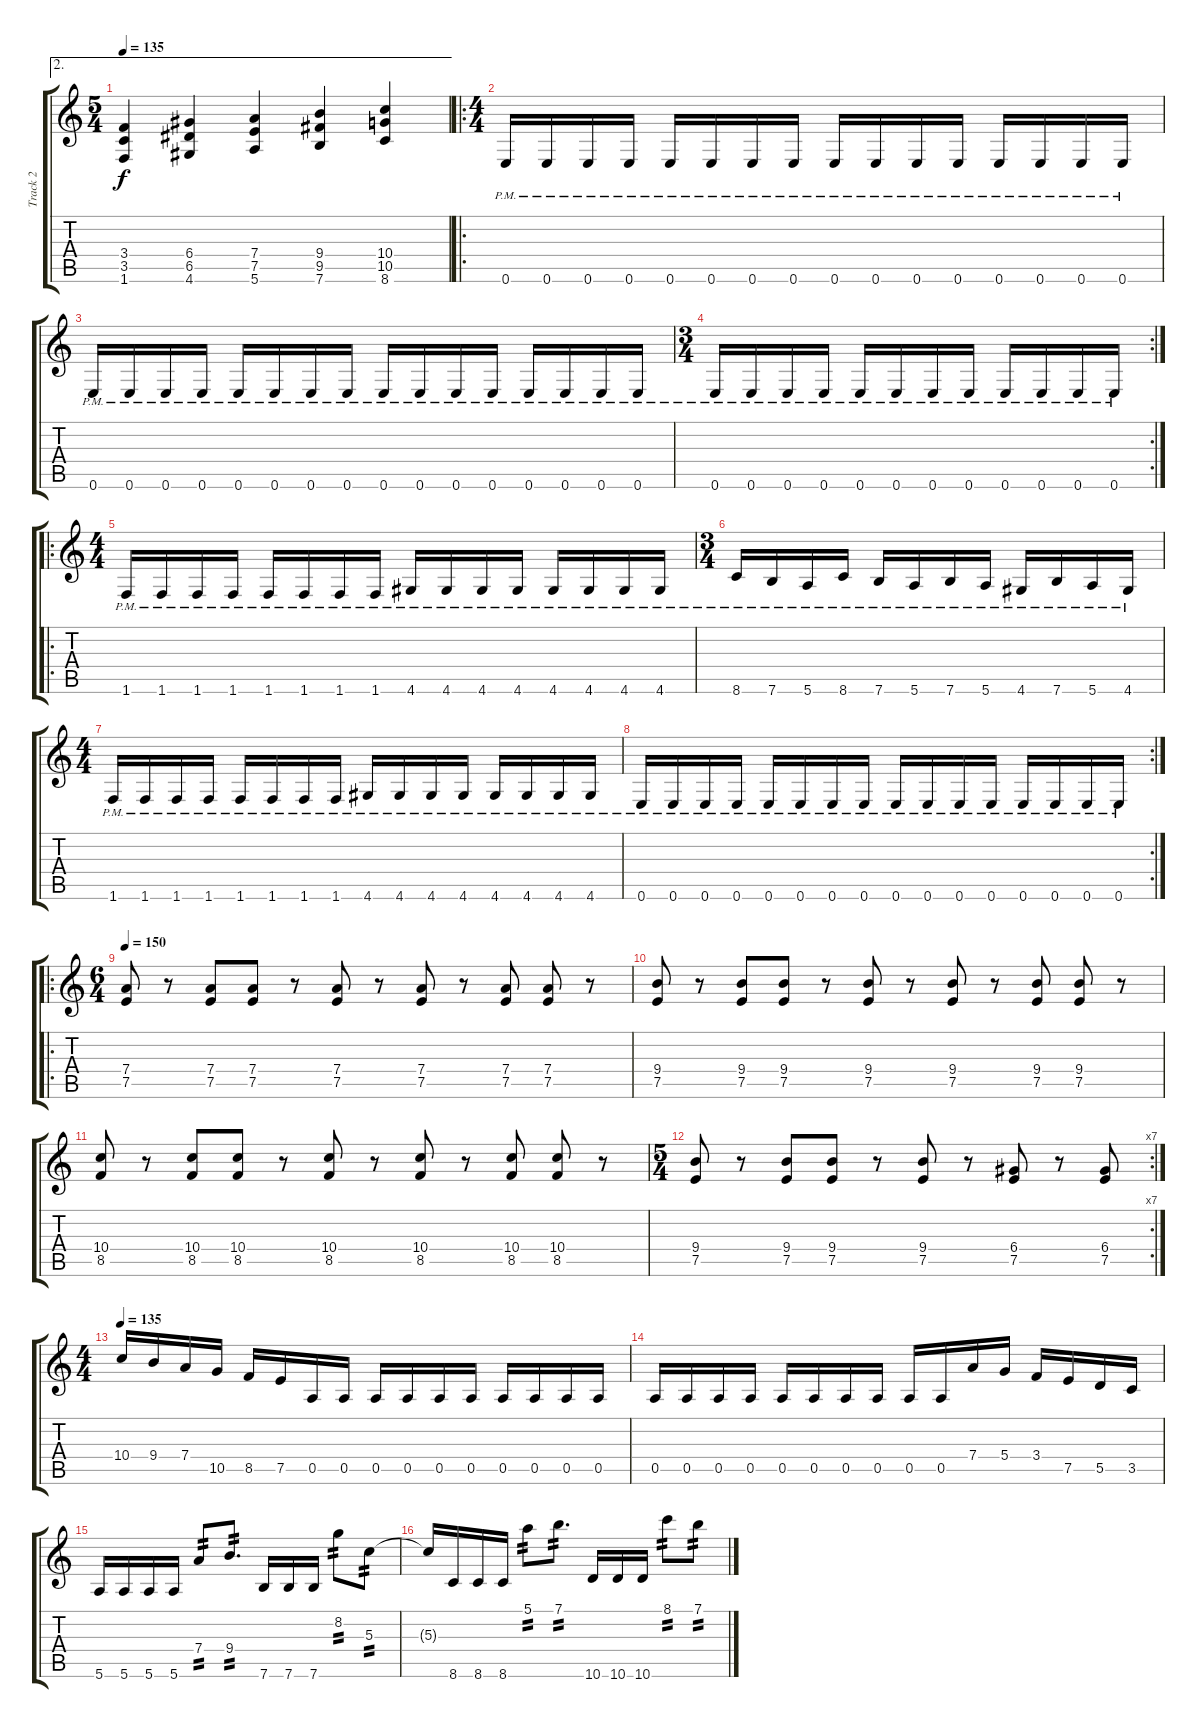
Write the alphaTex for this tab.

\track ("Track 2" "Track 2") {instrument distortionguitar}
\staff {score tabs}
\tuning (E4 B3 G3 D3 A2 E2) {hide}
\ae 2
\ts (5 4)
\tempo 135
\clef g2
\ks c
(3.4 3.5 1.6).4{dy f} (6.4 6.5 4.6).4 (7.4 7.5 5.6).4 (9.4 9.5 7.6).4 (10.4 10.5 8.6).4 |
\ro
\ts (4 4)
0.6{pm}.16 0.6{pm}.16 0.6{pm}.16 0.6{pm}.16 0.6{pm}.16 0.6{pm}.16 0.6{pm}.16 0.6{pm}.16 0.6{pm}.16 0.6{pm}.16 0.6{pm}.16 0.6{pm}.16 0.6{pm}.16 0.6{pm}.16 0.6{pm}.16 0.6{pm}.16 |
0.6{pm}.16 0.6{pm}.16 0.6{pm}.16 0.6{pm}.16 0.6{pm}.16 0.6{pm}.16 0.6{pm}.16 0.6{pm}.16 0.6{pm}.16 0.6{pm}.16 0.6{pm}.16 0.6{pm}.16 0.6{pm}.16 0.6{pm}.16 0.6{pm}.16 0.6{pm}.16 |
\rc 2
\ts (3 4)
0.6{pm}.16 0.6{pm}.16 0.6{pm}.16 0.6{pm}.16 0.6{pm}.16 0.6{pm}.16 0.6{pm}.16 0.6{pm}.16 0.6{pm}.16 0.6{pm}.16 0.6{pm}.16 0.6{pm}.16 |
\ro
\ts (4 4)
1.6{pm}.16 1.6{pm}.16 1.6{pm}.16 1.6{pm}.16 1.6{pm}.16 1.6{pm}.16 1.6{pm}.16 1.6{pm}.16 4.6{pm}.16 4.6{pm}.16 4.6{pm}.16 4.6{pm}.16 4.6{pm}.16 4.6{pm}.16 4.6{pm}.16 4.6{pm}.16 |
\ts (3 4)
8.6{pm}.16 7.6{pm}.16 5.6{pm}.16 8.6{pm}.16 7.6{pm}.16 5.6{pm}.16 7.6{pm}.16 5.6{pm}.16 4.6{pm}.16 7.6{pm}.16 5.6{pm}.16 4.6{pm}.16 |
\ts (4 4)
1.6{pm}.16 1.6{pm}.16 1.6{pm}.16 1.6{pm}.16 1.6{pm}.16 1.6{pm}.16 1.6{pm}.16 1.6{pm}.16 4.6{pm}.16 4.6{pm}.16 4.6{pm}.16 4.6{pm}.16 4.6{pm}.16 4.6{pm}.16 4.6{pm}.16 4.6{pm}.16 |
\rc 2
0.6{pm}.16 0.6{pm}.16 0.6{pm}.16 0.6{pm}.16 0.6{pm}.16 0.6{pm}.16 0.6{pm}.16 0.6{pm}.16 0.6{pm}.16 0.6{pm}.16 0.6{pm}.16 0.6{pm}.16 0.6{pm}.16 0.6{pm}.16 0.6{pm}.16 0.6{pm}.16 |
\ro
\ts (6 4)
\tempo 150
(7.4 7.5).8 r.8 (7.4 7.5).8 (7.4 7.5).8 r.8 (7.4 7.5).8 r.8 (7.4 7.5).8 r.8 (7.4 7.5).8 (7.4 7.5).8 r.8 |
(9.4 7.5).8 r.8 (9.4 7.5).8 (9.4 7.5).8 r.8 (9.4 7.5).8 r.8 (9.4 7.5).8 r.8 (9.4 7.5).8 (9.4 7.5).8 r.8 |
(10.4 8.5).8 r.8 (10.4 8.5).8 (10.4 8.5).8 r.8 (10.4 8.5).8 r.8 (10.4 8.5).8 r.8 (10.4 8.5).8 (10.4 8.5).8 r.8 |
\rc 7
\ts (5 4)
(9.4 7.5).8 r.8 (9.4 7.5).8 (9.4 7.5).8 r.8 (9.4 7.5).8 r.8 (6.4 7.5).8 r.8 (6.4 7.5).8 |
\ts (4 4)
\tempo 135
10.4.16 9.4.16 7.4.16 10.5.16 8.5.16 7.5.16 0.5.16 0.5.16 0.5.16 0.5.16 0.5.16 0.5.16 0.5.16 0.5.16 0.5.16 0.5.16 |
0.5.16 0.5.16 0.5.16 0.5.16 0.5.16 0.5.16 0.5.16 0.5.16 0.5.16 0.5.16 7.4.16 5.4.16 3.4.16 7.5.16 5.5.16 3.5.16 |
5.6.16 5.6.16 5.6.16 5.6.16 7.4.8{tp 2} 9.4.8{d tp 2} 7.6.16 7.6.16 7.6.16 8.2.8{tp 2} 5.3.8{tp 2} |
5.3{t}.16 8.6.16 8.6.16 8.6.16 5.1.8{tp 2} 7.1.8{d tp 2} 10.6.16 10.6.16 10.6.16 8.1.8{tp 2} 7.1.8{tp 2}
